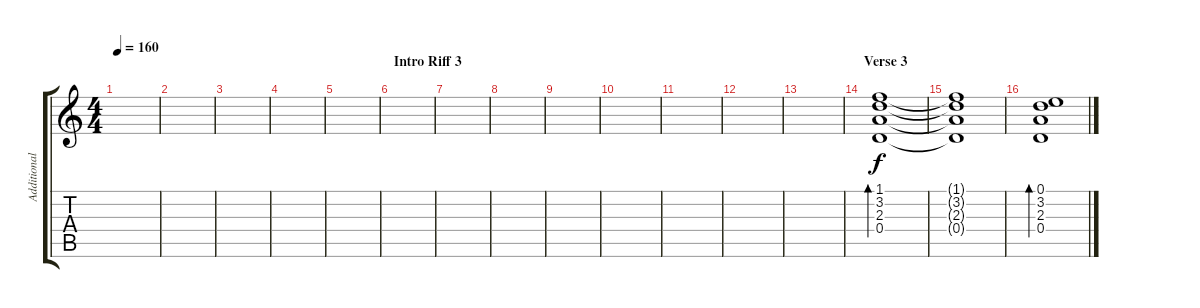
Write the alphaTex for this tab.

\track ("Additional Guitar" "Additional") {instrument electricguitarjazz}
\staff {score tabs}
\tuning (E4 B3 G3 D3 A2 E2) {hide}
\ts (4 4)
\tempo 160
\clef g2
\ks c
|
|
|
|
|
\section ("" "Intro Riff 3")
|
|
|
|
|
|
|
|
\section ("" "Verse 3")
(1.1 3.2 2.3 0.4).1{bd 480} |
(1.1{t} 3.2{t} 2.3{t} 0.4{t}).1 |
(0.1 3.2 2.3 0.4).1{bd 480}
